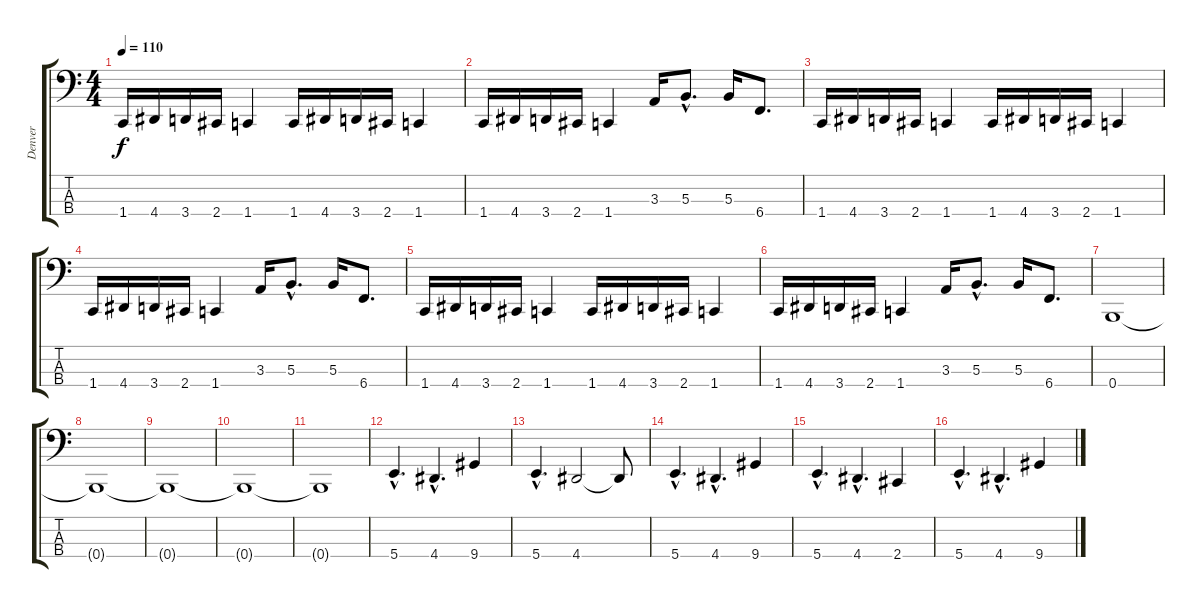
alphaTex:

\track ("Denver" "Denver") {instrument electricbasspick}
\staff {score tabs}
\tuning (E2 B1 Gb1 B0) {hide}
\ts (4 4)
\tempo 110
\clef f4
\ks c
1.4.16{dy f} 4.4.16 3.4.16 2.4.16 1.4.4 1.4.16 4.4.16 3.4.16 2.4.16 1.4.4 |
1.4.16 4.4.16 3.4.16 2.4.16 1.4.4 3.3.16 5.3{hac}.8{d} 5.3.16 6.4.8{d} |
1.4.16 4.4.16 3.4.16 2.4.16 1.4.4 1.4.16 4.4.16 3.4.16 2.4.16 1.4.4 |
1.4.16 4.4.16 3.4.16 2.4.16 1.4.4 3.3.16 5.3{hac}.8{d} 5.3.16 6.4.8{d} |
1.4.16 4.4.16 3.4.16 2.4.16 1.4.4 1.4.16 4.4.16 3.4.16 2.4.16 1.4.4 |
1.4.16 4.4.16 3.4.16 2.4.16 1.4.4 3.3.16 5.3{hac}.8{d} 5.3.16 6.4.8{d} |
0.4.1 |
0.4{t}.1 |
0.4{t}.1 |
0.4{t}.1 |
0.4{t}.1 |
5.4{hac}.4{d} 4.4{hac}.4{d} 9.4.4 |
5.4{hac}.4{d} 4.4.2 4.4{t}.8 |
5.4{hac}.4{d} 4.4{hac}.4{d} 9.4.4 |
5.4{hac}.4{d} 4.4{hac}.4{d} 2.4.4 |
5.4{hac}.4{d} 4.4{hac}.4{d} 9.4.4
